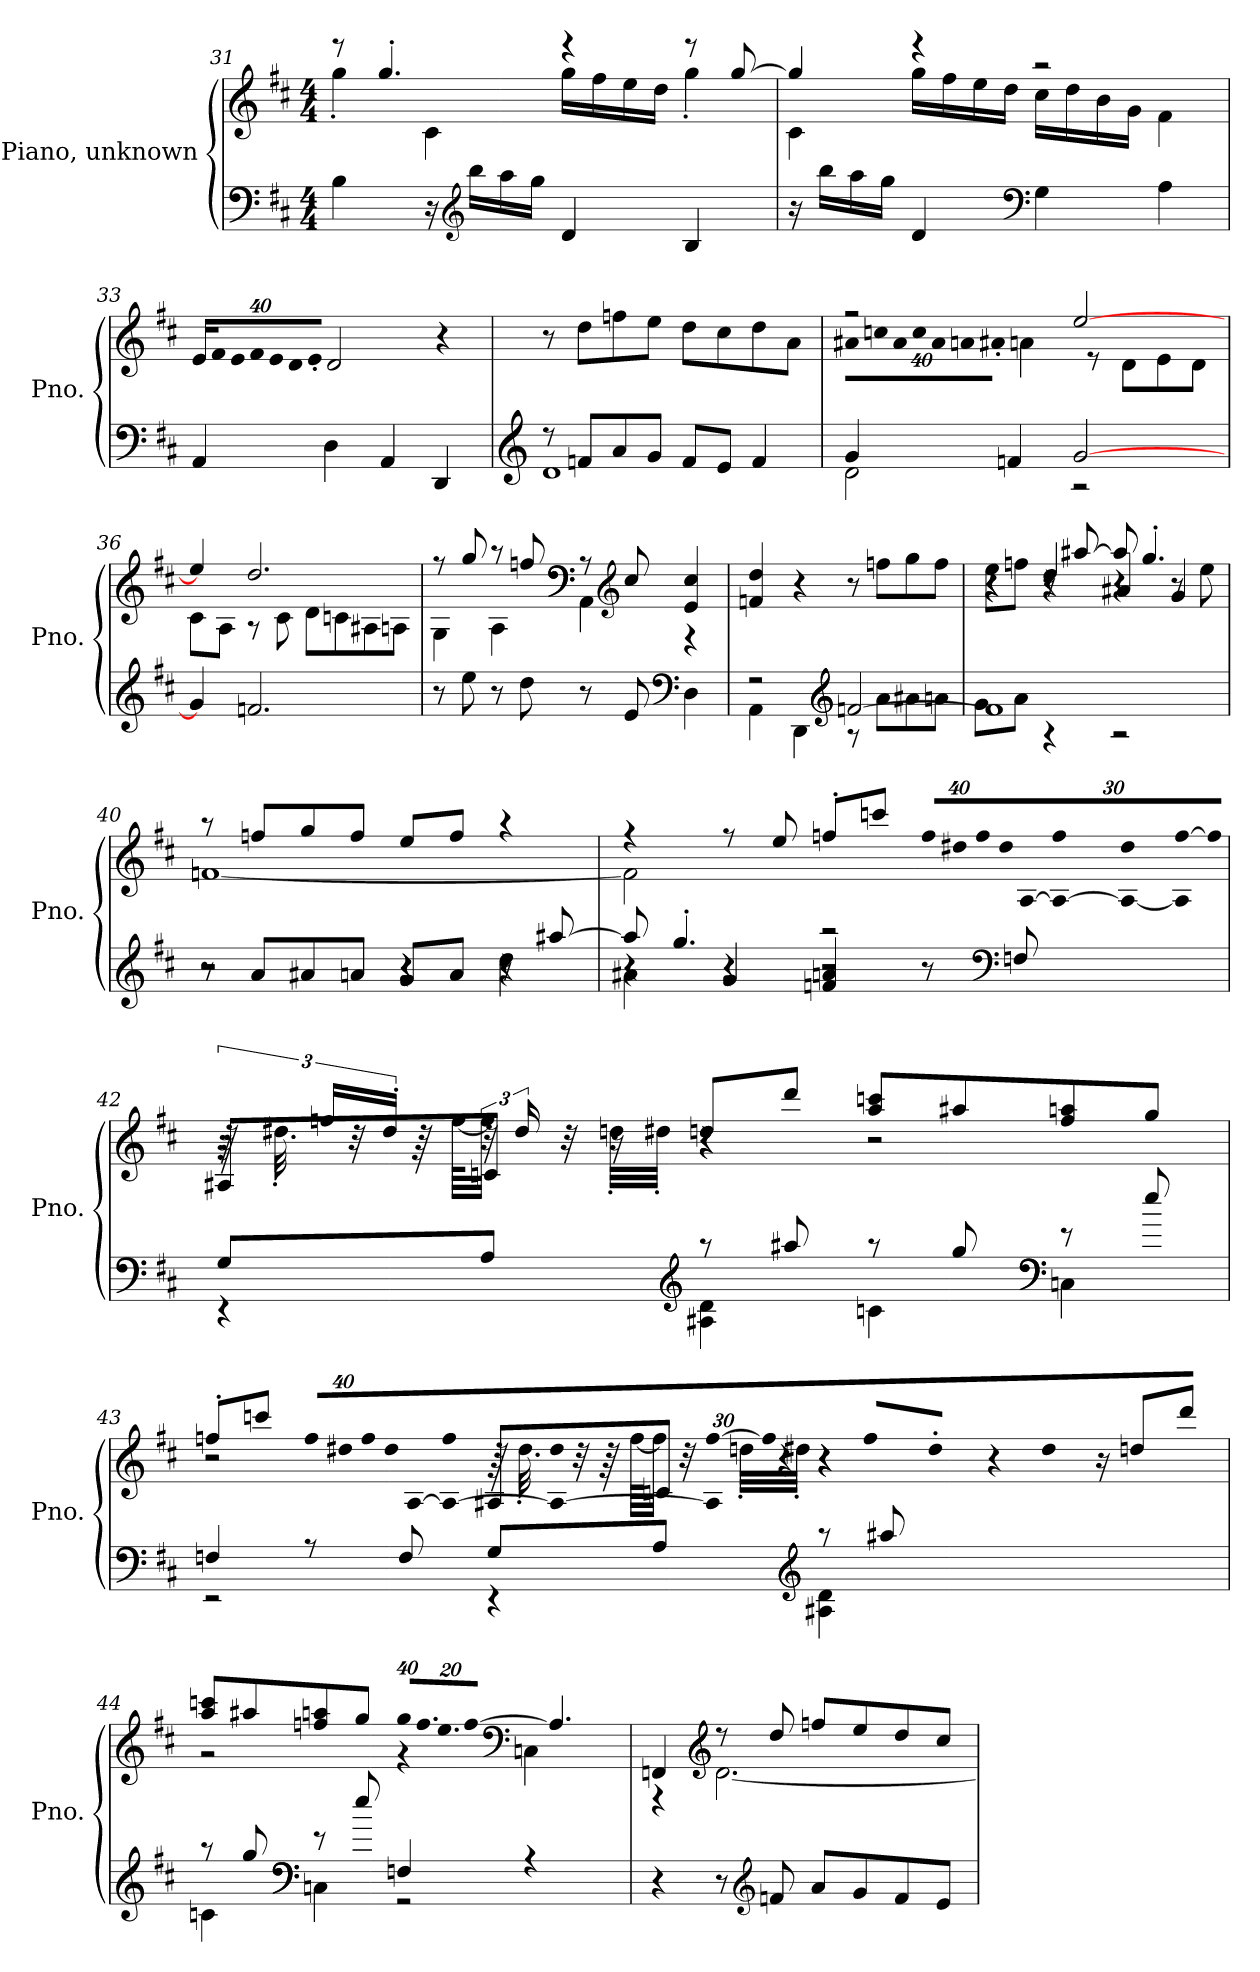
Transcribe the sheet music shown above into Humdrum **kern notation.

**kern	**kern
*part1	*part1
*staff2	*staff1
*I"Piano, unknown	*
*I'Pno.	*
*clefF4	*clefG2
*k[f#c#]	*k[f#c#]
*M4/4	*M4/4
=31	=31
*	*^
4B\	8r	4gg'\
.	4.gg'/	.
16r	.	4c#\
*clefG2	*	*
16bb\LL	.	.
16aa\	.	.
16gg\JJ	.	.
4d/	4r	16gg\LL
.	.	16ff#\
.	.	16ee\
.	.	16dd\JJ
4B/	8r	4gg'\
.	[8gg/	.
!!LO:LB:g=z	!!
=32	=32	=32
16r	4gg/]	4c#\
16bb\LL	.	.
16aa\	.	.
16gg\JJ	.	.
4d/	4r	16gg\LL
.	.	16ff#\
.	.	16ee\
.	.	16dd\JJ
*clefF4	*	*
4G\	2r	16cc#\LL
.	.	16dd\
.	.	16b\
.	.	16g\JJ
4A\	.	4f#\
*	*v	*v
=33	=33
*	*Xbrackettup
*	*^
!	!LO:N:vis=32	!
*	*v	*v
4AA/	640%23e/LLL
!	!LO:N:vis=32
.	640%23f#/
!	!LO:N:vis=32
.	640%23e/
!	!LO:N:vis=32
.	640%23f#/
!	!LO:N:vis=32
.	640%23e/
!	!LO:N:vis=32
.	640%23d/
!	!LO:N:vis=32
.	640%23e'/JJJ
4D\	.
.	2d/
4AA/	.
4DD/	.
.	4r
640ryy	.
=34	=34
*clefG2	*
*^	*
8r	1d	8r
8fn/L	.	8dd\L
8a/	.	8ffn\
8g/J	.	8ee\J
8f/L	.	8dd\L
8e/J	.	8cc#\
4f/	.	8dd\
.	.	8a\J
!!LO:LB:g=z
=35	=35	=35
*	*	*^
!	!	!	!LO:N:vis=32
4g/	2d\	2r	640%23a#X\LLL
!	!	!	!LO:N:vis=32
.	.	.	640%23ccn\
!	!	!	!LO:N:vis=32
.	.	.	640%23a#\
!	!	!	!LO:N:vis=32
.	.	.	640%23cc\
!	!	!	!LO:N:vis=32
.	.	.	640%23a#\
!	!	!	!LO:N:vis=32
.	.	.	640%23an\
!	!	!	!LO:N:vis=32
.	.	.	640%23a#X'\JJJ
4fn/	.	.	.
.	.	.	4an\
[2g/	2r	[2ee/	.
.	.	.	8r
.	.	.	8d\L
.	.	.	8e\
.	.	.	8d\J
640ryy	640ryy	640ryy	.
*v	*v	*	*
=36	=36	=36
4g/]	4ee/]	8c#\L
.	.	8A\J
2.fn/	2.dd/	8r
.	.	8c#\
.	.	8d\L
.	.	8cn\
.	.	8A#X\
.	.	8An\J
=37	=37	=37
8r	8r	4G\
8ee\	8gg/	.
8r	8r	4A\
8dd\	8ffn/	.
*	*clefF4	*
8r	8r	4AA\
*	*clefG2	*
8e/	8cc#/	.
*clefF4	*	*
4D\	4e/ 4cc#/	4r
*	*v	*v
!!LO:LB:g=z
=38	=38
*^	*
2r	4AA\	4fn/ 4dd/
.	4DD\	4r
*clefG2	*	*
[2fn/	8r	8r
.	8a\L	8ffn\L
.	8a#X\	8gg\
.	8an\J	8ff\J
=39	=39	=39
*	*	*^
*	*	*	*^
1f]	8g\L	4r	8ee\L	4r
.	8a\J	.	8ffn\J	.
.	4r	8r	4r	4dd/
.	.	[8aa#X/	.	.
.	2r	8aa#/]	4r	4a#X/
.	.	4.gg'/	.	.
.	.	.	8r	4g/
.	.	.	8ee\	.
*	*	*	*v	*v
=40	=40	=40	=40
*	*^	*	*
2r	2r	8r	8r	[1fn
.	.	8a/L	8ffn/L	.
.	.	8a#X/	8gg/	.
.	.	8an/J	8ff/J	.
4r	4r	8g/L	8ee/L	.
.	.	8a/J	8ff/J	.
8r	4dd\	4r	4r	.
[8aa#X/	.	.	.	.
!!LO:PB:g=z	!!
=41	=41	=41	=41	=41
8aa#/]	4a#X\	4r	4r	2f\]
4.gg'/	.	.	.	.
.	4r	4g/	8r	.
.	.	.	8ee/	.
2r	2r	4fn/ 4an/	8ffn'/L	2r
.	.	.	8cccn/J	.
!	!	!	!LO:N:vis=32	!
.	.	8r	640%23ff/LLL	.
!	!	!	!LO:N:vis=32	!
.	.	.	640%23dd#X/	.
!	!	!	!LO:N:vis=32	!
.	.	.	640%23ff/	.
!	!	!	!LO:N:vis=64	!
.	.	.	960%17dd#/L	.
*clefF4	*	*	*	*
.	.	8Fn/	.	.
!	!	!	!LO:N:vis=64	!
.	.	.	[960%17A/J	.
!	!	!	!LO:N:vis=32	!
.	.	.	640%23A/_ 640%23ff/	.
!	!	!	!LO:N:vis=32	!
.	.	.	640%23A/_ 640%23dd#/	.
!	!	!	!LO:N:vis=64	!
.	.	.	960%17A/] [960%17ff/L	.
!	!	!	!LO:N:vis=64	!
.	.	.	960%17ff/JJJJ]	.
1920ryy	1920ryy	1920ryy	.	1920ryy
*	*v	*v	*	*
*	*	*v	*v
!!LO:LB:g=z
=42	=42	=42
*	*	*brackettup
*	*	*^
*	*	*	*^
8G/L	4r	24r	64r	8A#X/L
.	.	.	32.dd#X'\	.
.	.	24ffn/LL	.	.
.	.	.	32r	.
.	.	24dd#'/JJ	.	.
.	.	.	64r	.
.	.	.	[64ff\KLLL	.
8A/J	.	48r	32ff\JJJ]	8cn/J
.	.	24dd#/	.	.
.	.	.	32r	.
.	.	16r	32ddn'\LLL	.
.	.	.	32dd#X'\JJJ	.
*clefG2	*	*	*	*
8r	4A#X\ 4d\	8ddn/L	4r	4r
8aa#X/	.	8ddd/J	.	.
8r	4cn\	8aa/ 8cccn/L	2r	2r
8gg/	.	8aa#X/	.	.
*clefF4	*	*	*	*
8r	4Cn\	8ff/ 8aan/	.	.
8ee/	.	8gg/J	.	.
!!LO:LB:g=z	!!	!!
=43	=43	=43	=43	=43
4Fn/	2r	8ffn'/L	2r	2r
.	.	8cccn/J	.	.
*	*	*Xbrackettup	*	*
!	!	!LO:N:vis=32	!	!
8r	.	640%23ff/LLL	.	.
!	!	!LO:N:vis=32	!	!
.	.	640%23dd#X/	.	.
!	!	!LO:N:vis=32	!	!
.	.	640%23ff/	.	.
!	!	!LO:N:vis=64	!	!
.	.	960%17dd#/L	.	.
8F/	.	.	.	.
!	!	!LO:N:vis=64	!	!
.	.	[960%17A/J	.	.
!	!	!LO:N:vis=32	!	!
.	.	640%23A/_ 640%23ff/	.	.
!	!	!LO:N:vis=32	!	!
.	.	640%23A/_ 640%23dd#/	.	.
!	!	!LO:N:vis=64	!	!
.	.	960%17A/] [960%17ff/L	.	.
!	!	!LO:N:vis=64	!	!
.	.	960%17ff/JJJJ]	.	.
8G/L	4r	.	64r	8A#X/L
*	*	*brackettup	*	*
.	.	24r	.	.
.	.	.	32.dd#'\	.
.	.	24ff/LL	.	.
.	.	.	32r	.
.	.	24dd#'/JJ	.	.
.	.	.	64r	.
.	.	.	[64ff\KLLL	.
8A/J	.	.	32ff\JJJ]	8cn/J
.	.	48r	.	.
.	.	24dd#/	.	.
.	.	.	32r	.
.	.	.	32ddn'\LLL	.
.	.	16r	.	.
.	.	.	32dd#X'\JJJ	.
*clefG2	*	*	*	*
8r	4A#X\ 4d\	.	4r	4r
.	.	8ddn/L	.	.
8aa#X/	.	.	.	.
.	.	8ddd/J	.	.
1920ryy	1920ryy	.	1920ryy	1920ryy
*	*	*	*v	*v
!!LO:LB:g=z
=44	=44	=44	=44
8r	4cn\	8aa/ 8cccn/L	2r
8gg/	.	8aa#X/	.
*clefF4	*	*	*
8r	4Cn\	8ffn/ 8aan/	.
8ee/	.	8gg/J	.
*	*	*Xbrackettup	*
!	!	!LO:N:vis=32	!
4Fn/	2r	640%23gg/LLL	4r
!	!	!LO:N:vis=64.	!
.	.	640%17ff/L	.
!	!	!LO:N:vis=64.	!
.	.	640%17ee/J	.
!	!	!LO:N:vis=32	!
.	.	[640%23ff/JJJ	.
.	.	4.ff/]	.
*	*	*clefF4	*
4r	.	.	4Cn\
*v	*v	*	*
=45	=45	=45
4r	4FFn/	4r
*	*clefG2	*
8r	8r	[2.d\
*clefG2	*	*
8fn/	8dd/	.
8a/L	8ffn/L	.
8g/	8ee/	.
8f/	8dd/	.
8e/J	8cc#/J	.
*	*v	*v
=	=
*-	*-
